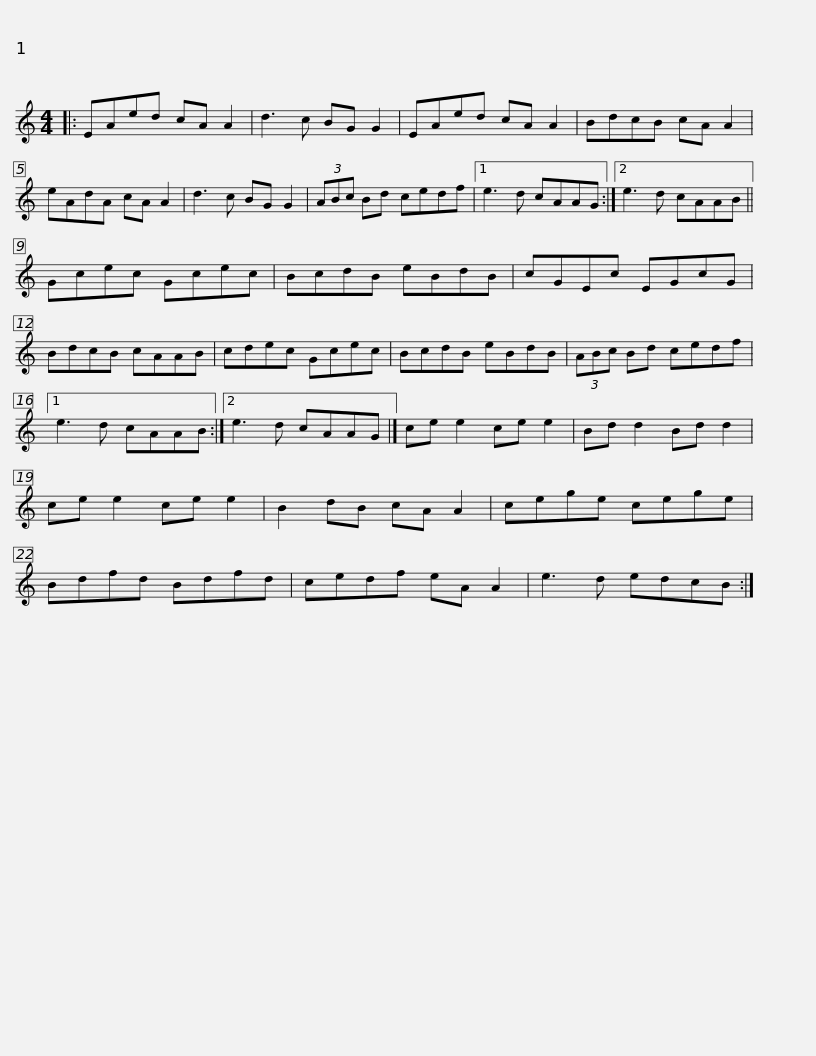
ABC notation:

X:1
L:1/8
M:4/4
I:linebreak $
K:C
V:1 treble
V:1
|: EAed cA A2 | d3 c BG G2 | EAed cA A2 | BdcB cA A2 | eAdA cA A2 | %5
 d3 c BG G2 |$ (3ABc Bd cedf |1 e3 d cAAG :|2 e3 d cAAB || Gcec Gcec | %10
 BcdB eBdB | cGEc EGcG |$ BdcB cAAB | cdec Gcec | BcdB eBdB | %15
 (3ABc Bd cedf |1 e3 d cAAB :|2 e3 d cAAG |]$ ce e2 ce e2 | Bd d2 Bd d2 | %20
 ce e2 ce e2 | B2 dB cA A2 | cege cege | Bdfd Bdfd | cedf eA A2 |$ %25
 e3 d edcB :| %26
